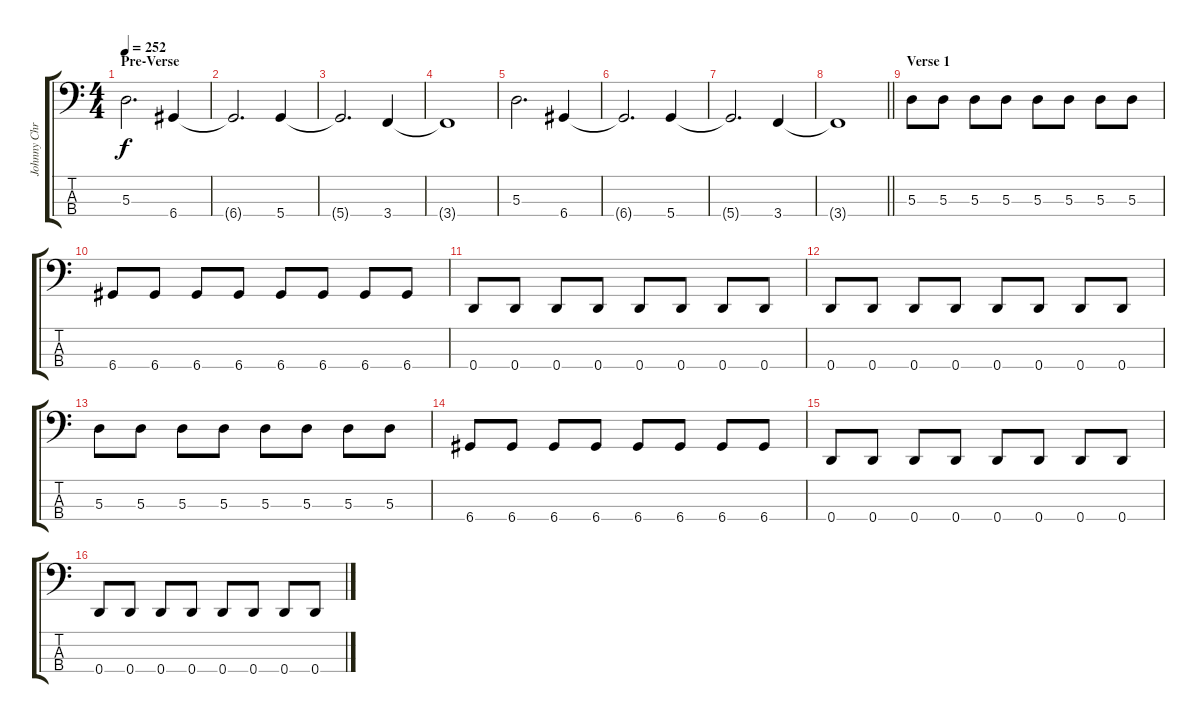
\track ("Johnny Christ" "Johnny Chr") {instrument electricbasspick}
\staff {score tabs}
\tuning (G2 D2 A1 D1) {hide}
\ts (4 4)
\section ("" "Pre-Verse")
\tempo 252
\clef f4
\ks c
5.3.2{d dy f} 6.4.4 |
6.4{t}.2{d} 5.4.4 |
5.4{t}.2{d} 3.4.4 |
3.4{t}.1 |
5.3.2{d} 6.4.4 |
6.4{t}.2{d} 5.4.4 |
5.4{t}.2{d} 3.4.4 |
\barLineRight lightlight
3.4{t}.1 |
\section ("" "Verse 1")
5.3.8 5.3.8 5.3.8 5.3.8 5.3.8 5.3.8 5.3.8 5.3.8 |
6.4.8 6.4.8 6.4.8 6.4.8 6.4.8 6.4.8 6.4.8 6.4.8 |
0.4.8 0.4.8 0.4.8 0.4.8 0.4.8 0.4.8 0.4.8 0.4.8 |
0.4.8 0.4.8 0.4.8 0.4.8 0.4.8 0.4.8 0.4.8 0.4.8 |
5.3.8 5.3.8 5.3.8 5.3.8 5.3.8 5.3.8 5.3.8 5.3.8 |
6.4.8 6.4.8 6.4.8 6.4.8 6.4.8 6.4.8 6.4.8 6.4.8 |
0.4.8 0.4.8 0.4.8 0.4.8 0.4.8 0.4.8 0.4.8 0.4.8 |
0.4.8 0.4.8 0.4.8 0.4.8 0.4.8 0.4.8 0.4.8 0.4.8
